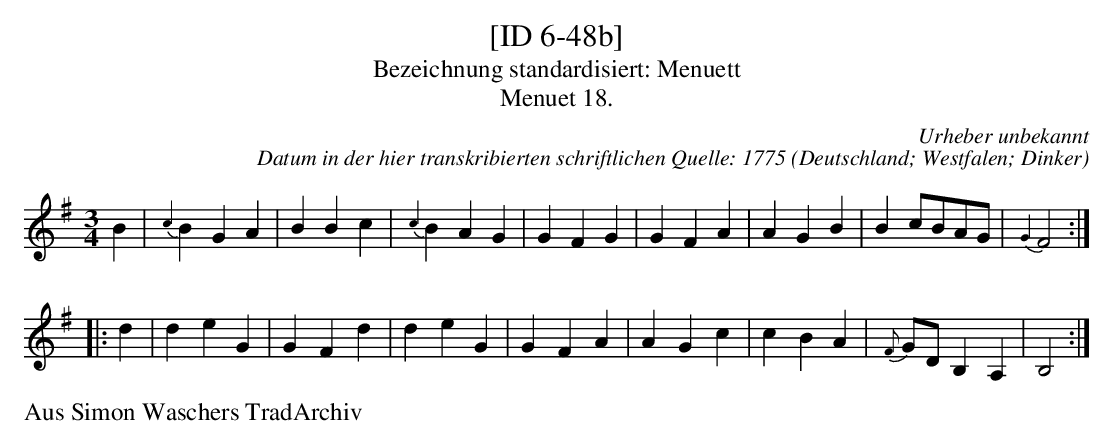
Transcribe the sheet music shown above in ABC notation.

X:1
T:[ID 6-48b]
T:Bezeichnung standardisiert: Menuett
T:Menuet 18.
C:Urheber unbekannt
C:Datum in der hier transkribierten schriftlichen Quelle: 1775
O:Deutschland; Westfalen; Dinker
L:1/8
M:3/4
K:G
B2 |\ %auftakt
{c2}B2G2A2 | B2B2c2 | {c2}B2A2G2 | G2F2G2 | G2F2A2 | A2G2B2 | B2cBAG | {G2}F4 ::
d2 |\ %auftakt
d2e2G2 | G2F2d2 | d2e2G2 | G2F2A2 | A2G2c2 | c2B2A2 | {F}GDB,2A,2 | B,4 :|
